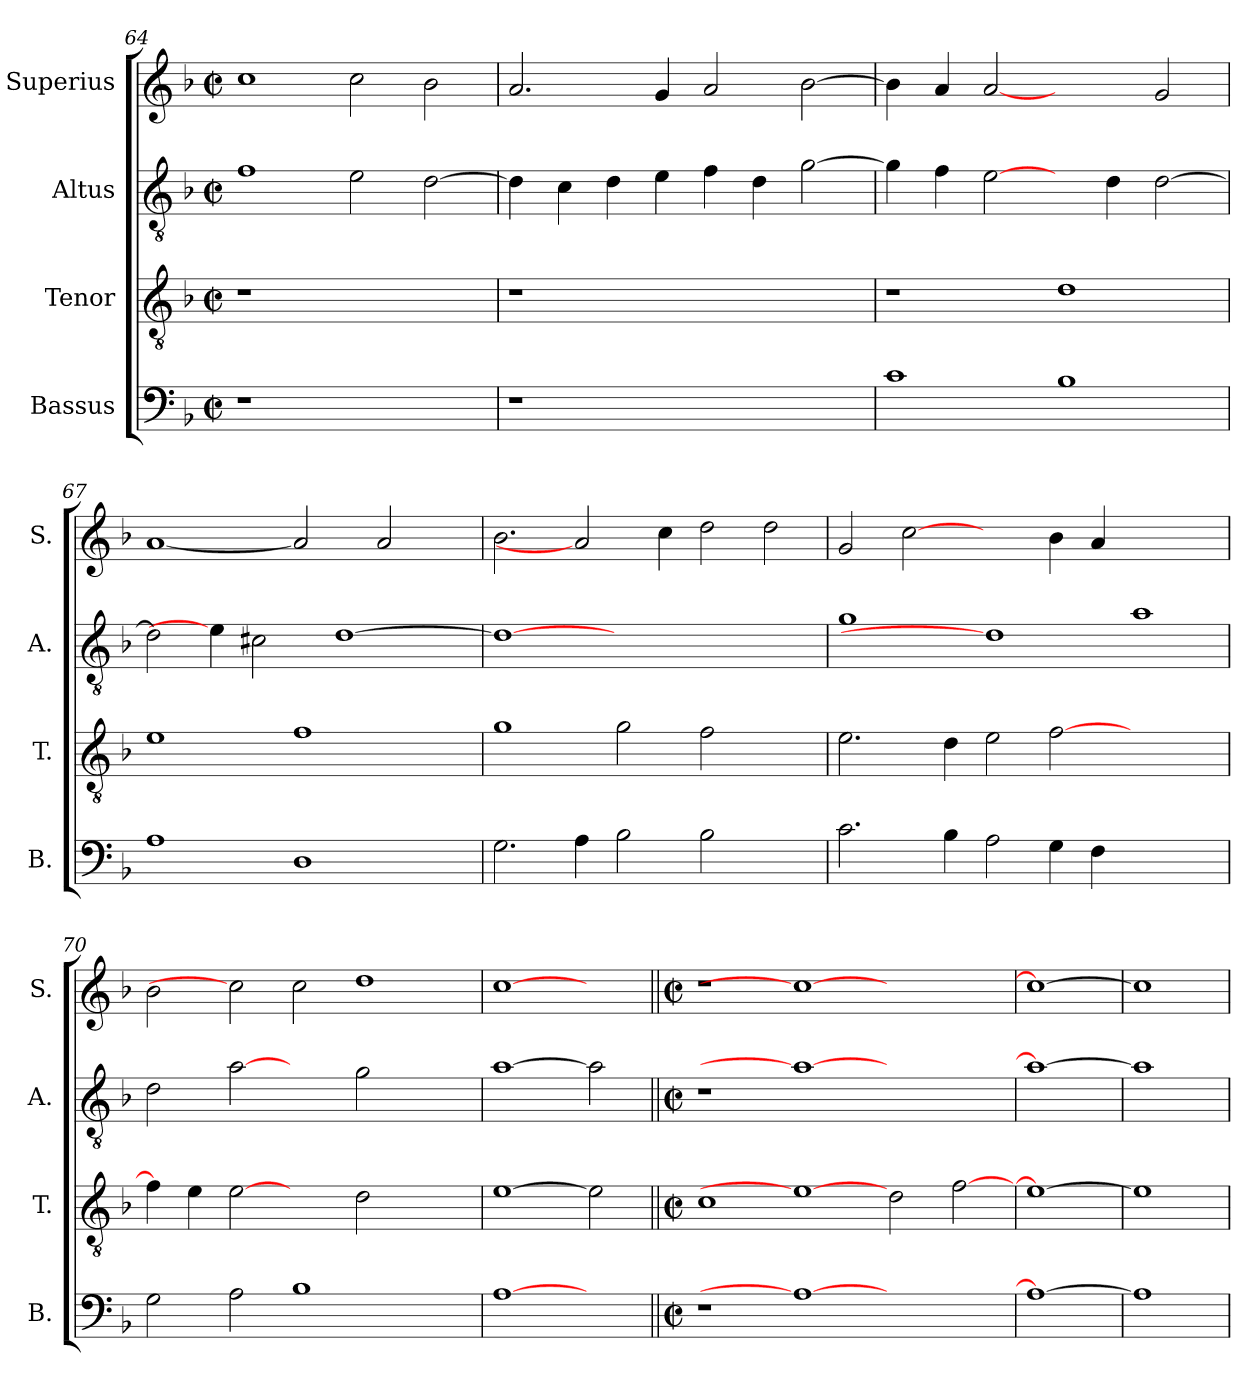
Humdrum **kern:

**kern	**kern	**kern	**kern
*part4	*part3	*part2	*part1
*staff4	*staff3	*staff2	*staff1
*I"Bassus	*I"Tenor	*I"Altus	*I"Superius
*I'B.	*I'T.	*I'A.	*I'S.
*clefF4	*clefGv2	*clefGv2	*clefG2
*	*ITrd7c12	*ITrd7c12	*
*k[b-]	*k[b-]	*k[b-]	*k[b-]
*F:	*F:	*F:	*F:
*M2/2	*M2/2	*M2/2	*M2/2
*met(c|)	*met(c|)	*met(c|)	*met(c|)
=64	=64	=64	=64
!LO:N:vis=1	!LO:N:vis=1	!	!
1r	1r	1Fi	1cci
1ryy	1ryy	2Ei\	2cci\
.	.	[>2Di\	2b-i\
!!LO:PB:g=z
=65	=65	=65	=65
!LO:N:vis=1	!LO:N:vis=1	!	!
1r	1r	4Di\]	2.ai/
.	.	4Ci\	.
.	.	4Di\	.
.	.	4Ei\	4gi/
1ryy	1ryy	4Fi\	2ai/
.	.	4Di\	.
.	.	[>2Gi\	[>2b-i\
=66	=66	=66	=66
1ci	1r	4Gi\]	4b-i\]
.	.	4Fi\	4ai/
.	.	[2Ei\	[2ai
1B-i	1Di	4ryy	2ryy
.	.	4Di\	.
.	.	[>2Di\	2gi/
=67	=67	=67	=67
1Ai	1Ei	2Di\]	[1ai
.	.	4Ei\]	.
.	.	2C#Xi\	.
1Di	1Fi	.	2ai]
.	.	[>1Di	.
.	.	.	2ai/
4ryy	4ryy	.	4ryy
!!LO:LB:g=z
=68	=68	=68	=68
2.Gi\	1Gi	1Di_>	2.b-i\
4Ai\	.	.	2ai]
2B-i\	2Gi\	1.ryy	.
.	.	.	4cci\
2B-i\	2Fi\	.	2ddi\
2ryy	2ryy	.	2ddi\
=69	=69	=69	=69
2.ci\	2.Ei\	1Gi	2gi/
.	.	.	[2cci
4B-i\	4Di\	.	.
2Ai\	2Ei\	1Di]	2ryy
4Gi\	[>2Fi\	.	4b-i\
4Fi\	.	.	4ai/
1ryy	1ryy	1Ai	1ryy
=70	=70	=70	=70
2Gi\	4Fi\]	2Di\	2b-i\
.	4Ei\	.	.
2Ai\	[2Ei	[2Ai	2cci]
1B-i	2ryy	2ryy	2cci\
.	2Di\	2Gi\	1ddi
2ryy	2ryy	2ryy	.
=71	=71	=71	=71
[1Ai	[1Ei	[1Ai	[1cci
2ryy	2Ei]	2Ai]	2ryy
!!LO:LB:g=z
=72||	=72||	=72||	=72||
*M2/2	*M2/2	*M2/2	*M2/2
*met(c|)	*met(c|)	*met(c|)	*met(c|)
!LO:N:vis=1	!	!LO:N:vis=1	!LO:N:vis=1
1r	1Ci	1r	1r
1Ai_	1Ei_	1Ai_	1cci_
1ryy	2Di\	1ryy	1ryy
.	[>2Fi\	.	.
=73	=73	=73	=73
1Ai_	1Ei_	1Ai_	1cci_
=74	=74	=74	=74
1Ai]	1Ei]	1Ai]	1cci]
=	=	=	=
*-	*-	*-	*-
